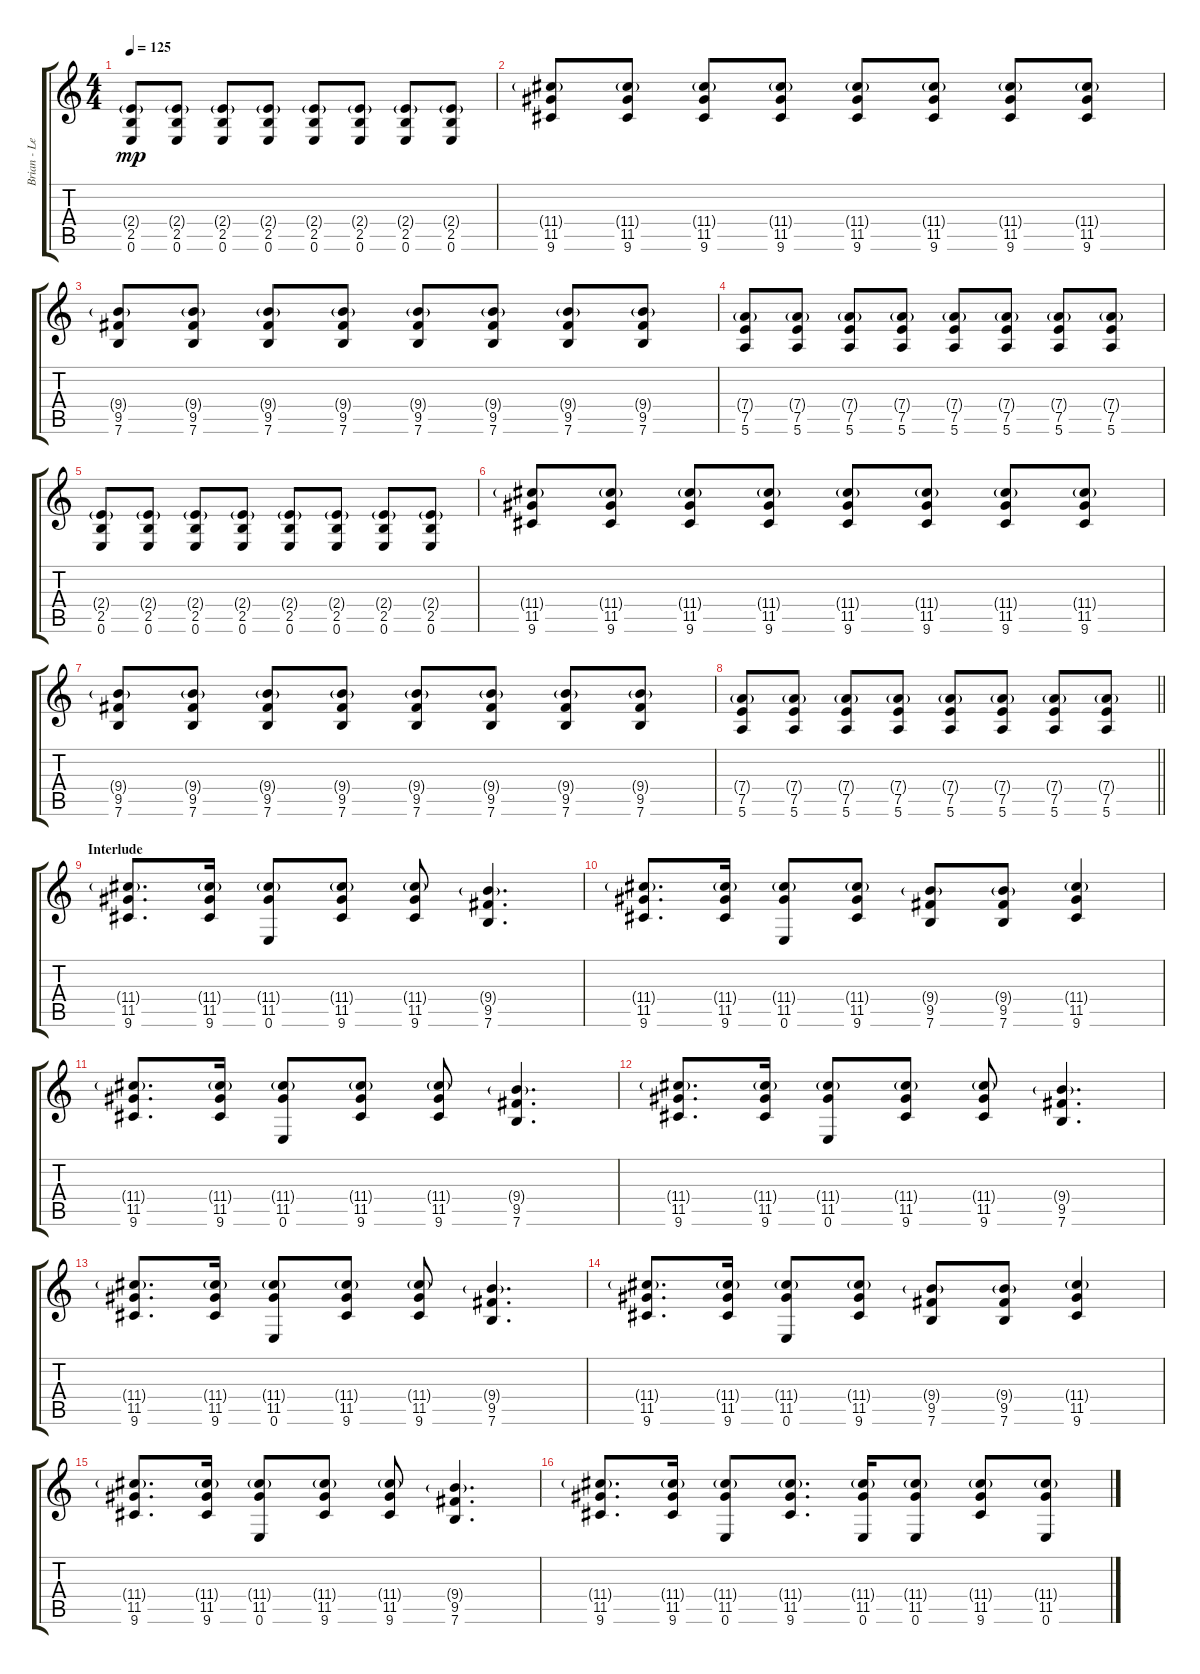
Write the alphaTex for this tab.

\track ("Brian - Lead Guitar" "Brian - Le") {instrument electricguitarjazz}
\staff {score tabs}
\tuning (E4 B3 G3 D3 A2 E2) {hide}
\ts (4 4)
\tempo 125
\clef g2
\ks c
(2.4{g} 2.5 0.6).8{dy mp} (2.4{g} 2.5 0.6).8 (2.4{g} 2.5 0.6).8 (2.4{g} 2.5 0.6).8 (2.4{g} 2.5 0.6).8 (2.4{g} 2.5 0.6).8 (2.4{g} 2.5 0.6).8 (2.4{g} 2.5 0.6).8 |
(11.4{g} 11.5 9.6).8 (11.4{g} 11.5 9.6).8 (11.4{g} 11.5 9.6).8 (11.4{g} 11.5 9.6).8 (11.4{g} 11.5 9.6).8 (11.4{g} 11.5 9.6).8 (11.4{g} 11.5 9.6).8 (11.4{g} 11.5 9.6).8 |
(9.4{g} 9.5 7.6).8 (9.4{g} 9.5 7.6).8 (9.4{g} 9.5 7.6).8 (9.4{g} 9.5 7.6).8 (9.4{g} 9.5 7.6).8 (9.4{g} 9.5 7.6).8 (9.4{g} 9.5 7.6).8 (9.4{g} 9.5 7.6).8 |
(7.4{g} 7.5 5.6).8 (7.4{g} 7.5 5.6).8 (7.4{g} 7.5 5.6).8 (7.4{g} 7.5 5.6).8 (7.4{g} 7.5 5.6).8 (7.4{g} 7.5 5.6).8 (7.4{g} 7.5 5.6).8 (7.4{g} 7.5 5.6).8 |
(2.4{g} 2.5 0.6).8 (2.4{g} 2.5 0.6).8 (2.4{g} 2.5 0.6).8 (2.4{g} 2.5 0.6).8 (2.4{g} 2.5 0.6).8 (2.4{g} 2.5 0.6).8 (2.4{g} 2.5 0.6).8 (2.4{g} 2.5 0.6).8 |
(11.4{g} 11.5 9.6).8 (11.4{g} 11.5 9.6).8 (11.4{g} 11.5 9.6).8 (11.4{g} 11.5 9.6).8 (11.4{g} 11.5 9.6).8 (11.4{g} 11.5 9.6).8 (11.4{g} 11.5 9.6).8 (11.4{g} 11.5 9.6).8 |
(9.4{g} 9.5 7.6).8 (9.4{g} 9.5 7.6).8 (9.4{g} 9.5 7.6).8 (9.4{g} 9.5 7.6).8 (9.4{g} 9.5 7.6).8 (9.4{g} 9.5 7.6).8 (9.4{g} 9.5 7.6).8 (9.4{g} 9.5 7.6).8 |
\barLineRight lightlight
(7.4{g} 7.5 5.6).8 (7.4{g} 7.5 5.6).8 (7.4{g} 7.5 5.6).8 (7.4{g} 7.5 5.6).8 (7.4{g} 7.5 5.6).8 (7.4{g} 7.5 5.6).8 (7.4{g} 7.5 5.6).8 (7.4{g} 7.5 5.6).8 |
\section ("" "Interlude")
(11.4{g} 11.5 9.6).8{d} (11.4{g} 11.5 9.6).16 (11.4{g} 11.5 0.6).8 (11.4{g} 11.5 9.6).8 (11.4{g} 11.5 9.6).8 (9.4{g} 9.5 7.6).4{d} |
(11.4{g} 11.5 9.6).8{d} (11.4{g} 11.5 9.6).16 (11.4{g} 11.5 0.6).8 (11.4{g} 11.5 9.6).8 (9.4{g} 9.5 7.6).8 (9.4{g} 9.5 7.6).8 (11.4{g} 11.5 9.6).4 |
(11.4{g} 11.5 9.6).8{d} (11.4{g} 11.5 9.6).16 (11.4{g} 11.5 0.6).8 (11.4{g} 11.5 9.6).8 (11.4{g} 11.5 9.6).8 (9.4{g} 9.5 7.6).4{d} |
(11.4{g} 11.5 9.6).8{d} (11.4{g} 11.5 9.6).16 (11.4{g} 11.5 0.6).8 (11.4{g} 11.5 9.6).8 (11.4{g} 11.5 9.6).8 (9.4{g} 9.5 7.6).4{d} |
(11.4{g} 11.5 9.6).8{d} (11.4{g} 11.5 9.6).16 (11.4{g} 11.5 0.6).8 (11.4{g} 11.5 9.6).8 (11.4{g} 11.5 9.6).8 (9.4{g} 9.5 7.6).4{d} |
(11.4{g} 11.5 9.6).8{d} (11.4{g} 11.5 9.6).16 (11.4{g} 11.5 0.6).8 (11.4{g} 11.5 9.6).8 (9.4{g} 9.5 7.6).8 (9.4{g} 9.5 7.6).8 (11.4{g} 11.5 9.6).4 |
(11.4{g} 11.5 9.6).8{d} (11.4{g} 11.5 9.6).16 (11.4{g} 11.5 0.6).8 (11.4{g} 11.5 9.6).8 (11.4{g} 11.5 9.6).8 (9.4{g} 9.5 7.6).4{d} |
(11.4{g} 11.5 9.6).8{d} (11.4{g} 11.5 9.6).16 (11.4{g} 11.5 0.6).8 (11.4{g} 11.5 9.6).8{d} (11.4{g} 11.5 0.6).16 (11.4{g} 11.5 0.6).8 (11.4{g} 11.5 9.6).8 (11.4{g} 11.5 0.6).8
